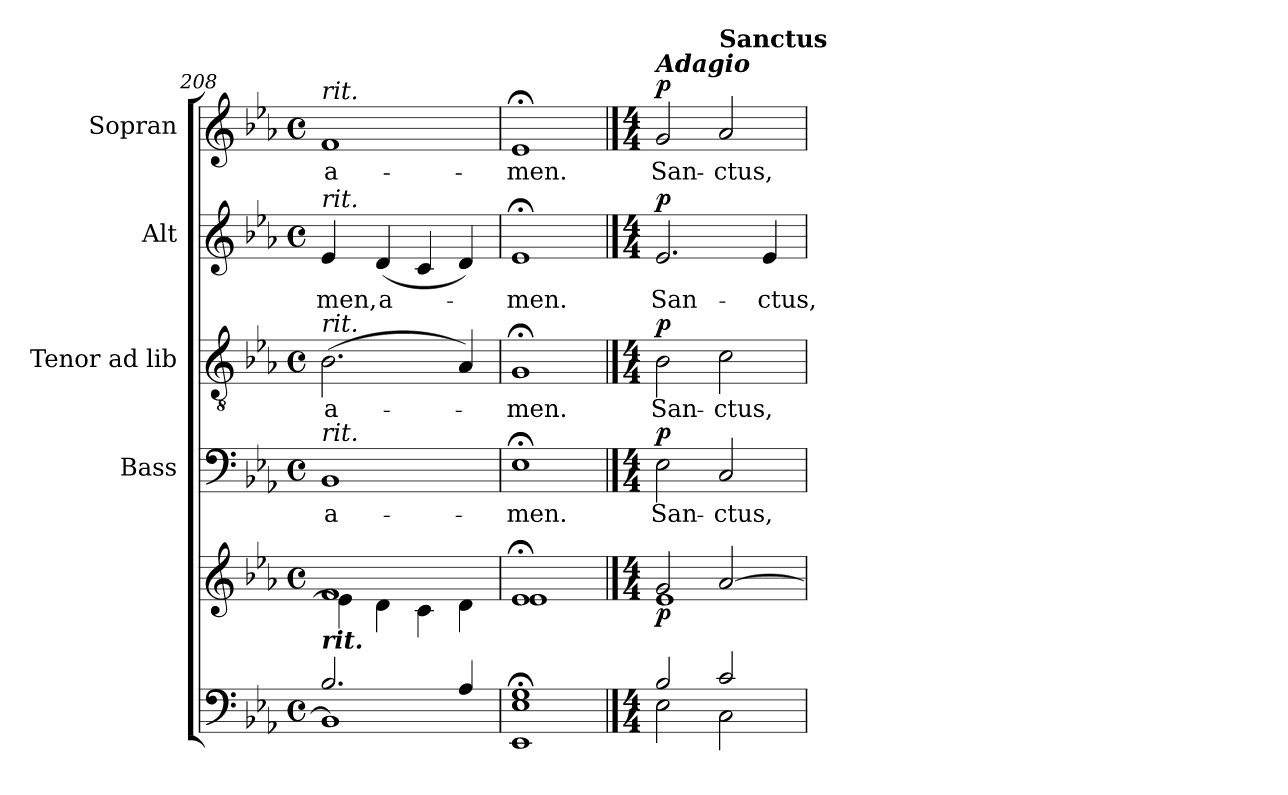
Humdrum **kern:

**kern	**kern	**dynam	**kern	**text	**dynam	**kern	**text	**dynam	**kern	**text	**dynam	**kern	**text	**dynam
*part5	*part5	*part5	*part4	*part4	*part4	*part3	*part3	*part3	*part2	*part2	*part2	*part1	*part1	*part1
*staff6	*staff5	*staff5/6	*staff4	*staff4	*staff4	*staff3	*staff3	*staff3	*staff2	*staff2	*staff2	*staff1	*staff1	*staff1
*	*	*	*I"Bass	*	*	*I"Tenor ad lib	*	*	*I"Alt	*	*	*I"Sopran	*	*
*	*	*	*I'B	*	*	*I'T	*	*	*I'A	*	*	*I'S	*	*
*clefF4	*clefG2	*	*clefF4	*	*	*clefGv2	*	*	*clefG2	*	*	*clefG2	*	*
*k[b-e-a-]	*k[b-e-a-]	*	*k[b-e-a-]	*	*	*k[b-e-a-]	*	*	*k[b-e-a-]	*	*	*k[b-e-a-]	*	*
*E-:	*E-:	*	*E-:	*	*	*E-:	*	*	*E-:	*	*	*E-:	*	*
*M4/4	*M4/4	*	*M4/4	*	*	*M4/4	*	*	*M4/4	*	*	*M4/4	*	*
*met(c)	*met(c)	*	*met(c)	*	*	*met(c)	*	*	*met(c)	*	*	*met(c)	*	*
=208	=208	=208	=208	=208	=208	=208	=208	=208	=208	=208	=208	=208	=208	=208
*^	*^	*	*	*	*	*	*	*	*	*	*	*	*	*
!	!	!	!	!	!	!	!	!	!	!	!	!	!	!LO:TX:a:i:t=rit.	!	!
!	!	!	!	!	!	!	!	!	!	!	!LO:TX:a:i:t=rit.	!	!	!	!	!
!	!	!	!	!	!	!	!	!LO:TX:a:i:t=rit.	!	!	!	!	!	!	!	!
!	!	!	!	!	!LO:TX:a:i:t=rit.	!	!	!	!	!	!	!	!	!	!	!
!	!	!LO:TX:b:Bi:t=rit.	!	!	!	!	!	!	!	!	!	!	!	!	!	!
!	!	!	!	!	!	!LO:LY:b	!	!	!LO:LY:b	!	!	!LO:LY:b	!	!	!LO:LY:b	!
2.B-/	1BB-]	1f	4e-\]	.	1BB-	a-	.	(>2.B-\	a-	.	4e-/	-men,	.	1f	a-	.
!	!	!	!	!	!	!	!	!	!	!	!	!LO:LY:b	!	!	!	!
.	.	.	4d\	.	.	.	.	.	.	.	(<4d/	a-	.	.	.	.
.	.	.	4c\	.	.	.	.	.	.	.	4c/	.	.	.	.	.
4A-/	.	.	4d\	.	.	.	.	4A-/)	.	.	4d/)	.	.	.	.	.
=209	=209	=209	=209	=209	=209	=209	=209	=209	=209	=209	=209	=209	=209	=209	=209	=209
!	!	!	!	!	!	!LO:LY:b	!	!	!LO:LY:b	!	!	!LO:LY:b	!	!	!LO:LY:b	!
1E-; 1G;	1EE-	1e-;<	1e-	.	1E-;<	-men.	.	1G;<	-men.	.	1e-;<	-men.	.	1e-;<	-men.	.
!!LO:PB:g=z
==210	==210	==210	==210	==210	==210	==210	==210	==210	==210	==210	==210	==210	==210	==210	==210	==210
*M4/4	*	*M4/4	*	*	*M4/4	*	*	*M4/4	*	*	*M4/4	*	*	*M4/4	*	*
!	!	!	!	!	!	!	!	!	!	!	!	!	!	!LO:TX:a:Bi:t=Adagio	!	!
!	!	!	!	!LO:DY:b	!	!LO:LY:b	!LO:DY:a	!	!LO:LY:b	!LO:DY:a	!	!LO:LY:b	!LO:DY:a	!	!LO:LY:b	!LO:DY:a
2B-/	2E-\	2g/	1e-	p	2E-\	San-	p	2B-\	San-	p	2.e-/	San-	p	2g/	San-	p
!	!	!	!	!	!	!	!	!	!	!	!	!	!	!LO:TX:a:B:t=Sanctus	!	!
!	!	!	!	!	!	!LO:LY:b	!	!	!LO:LY:b	!	!	!	!	!	!LO:LY:b	!
2c/	2C\	[>2a-/	.	.	2C/	-ctus,	.	2c\	-ctus,	.	.	.	.	2a-/	-ctus,	.
!	!	!	!	!	!	!	!	!	!	!	!	!LO:LY:b	!	!	!	!
.	.	.	.	.	.	.	.	.	.	.	4e-/	-ctus,	.	.	.	.
*v	*v	*	*	*	*	*	*	*	*	*	*	*	*	*	*	*
*	*v	*v	*	*	*	*	*	*	*	*	*	*	*	*	*
=	=	=	=	=	=	=	=	=	=	=	=	=	=	=
*-	*-	*-	*-	*-	*-	*-	*-	*-	*-	*-	*-	*-	*-	*-
